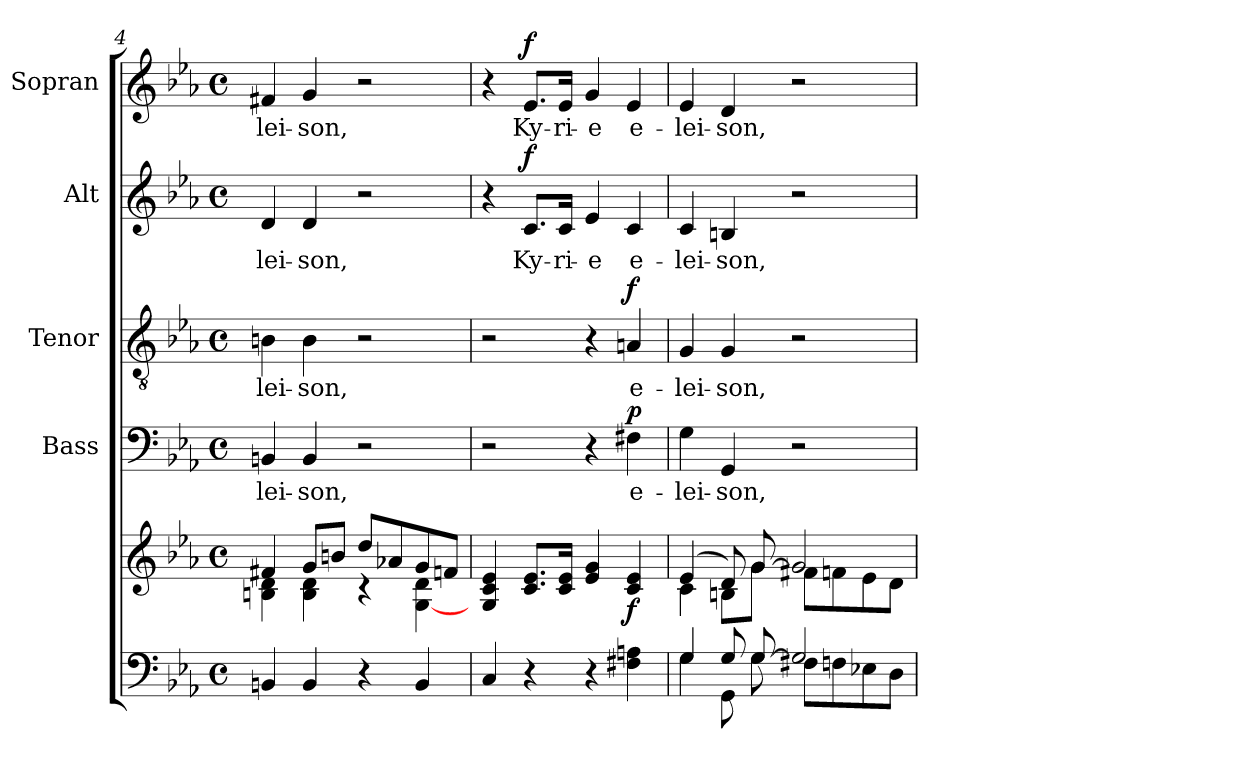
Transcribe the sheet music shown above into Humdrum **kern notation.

**kern	**kern	**dynam	**kern	**text	**dynam	**kern	**text	**dynam	**kern	**text	**dynam	**kern	**text	**dynam
*part5	*part5	*part5	*part4	*part4	*part4	*part3	*part3	*part3	*part2	*part2	*part2	*part1	*part1	*part1
*staff6	*staff5	*staff5/6	*staff4	*staff4	*staff4	*staff3	*staff3	*staff3	*staff2	*staff2	*staff2	*staff1	*staff1	*staff1
*	*	*	*I"Bass	*	*	*I"Tenor	*	*	*I"Alt	*	*	*I"Sopran	*	*
*	*	*	*I'B.	*	*	*I'T.	*	*	*I'A.	*	*	*I'S.	*	*
*clefF4	*clefG2	*	*clefF4	*	*	*clefGv2	*	*	*clefG2	*	*	*clefG2	*	*
*k[b-e-a-]	*k[b-e-a-]	*	*k[b-e-a-]	*	*	*k[b-e-a-]	*	*	*k[b-e-a-]	*	*	*k[b-e-a-]	*	*
*E-:	*E-:	*	*E-:	*	*	*E-:	*	*	*E-:	*	*	*E-:	*	*
*M4/4	*M4/4	*	*M4/4	*	*	*M4/4	*	*	*M4/4	*	*	*M4/4	*	*
*met(c)	*met(c)	*	*met(c)	*	*	*met(c)	*	*	*met(c)	*	*	*met(c)	*	*
=4	=4	=4	=4	=4	=4	=4	=4	=4	=4	=4	=4	=4	=4	=4
*	*^	*	*	*	*	*	*	*	*	*	*	*	*	*
!	!	!	!	!	!LO:LY:b	!	!	!LO:LY:b	!	!	!LO:LY:b	!	!	!LO:LY:b	!
4BBn/	4f#X/	4Bn\ 4d\	.	4BBn/	-lei-	.	4Bn\	-lei-	.	4d/	-lei-	.	4f#X/	-lei-	.
!	!	!	!	!	!LO:LY:b	!	!	!LO:LY:b	!	!	!LO:LY:b	!	!	!LO:LY:b	!
4BB/	8g/L	4B\ 4d\	.	4BB/	-son,	.	4B\	-son,	.	4d/	-son,	.	4g/	-son,	.
.	8bn/J	.	.	.	.	.	.	.	.	.	.	.	.	.	.
4r	8dd/L	4rc	.	2r	.	.	2r	.	.	2r	.	.	2r	.	.
.	8a-X/	.	.	.	.	.	.	.	.	.	.	.	.	.	.
4BB/	8g/	[<4G\ 4d\	.	.	.	.	.	.	.	.	.	.	.	.	.
.	8fn/J	.	.	.	.	.	.	.	.	.	.	.	.	.	.
*	*v	*v	*	*	*	*	*	*	*	*	*	*	*	*	*
=5	=5	=5	=5	=5	=5	=5	=5	=5	=5	=5	=5	=5	=5	=5
4C/	4G/ 4c/ 4e-/	.	2r	.	.	2r	.	.	4r	.	.	4r	.	.
!	!	!	!	!	!	!	!	!	!	!LO:LY:b	!LO:DY:a	!	!LO:LY:b	!LO:DY:a
4r	8.c/ 8.e-/L	.	.	.	.	.	.	.	8.c/L	Ky-	f	8.e-/L	Ky-	f
!	!	!	!	!	!	!	!	!	!	!LO:LY:b	!	!	!LO:LY:b	!
.	16c/ 16e-/Jk	.	.	.	.	.	.	.	16c/Jk	-ri-	.	16e-/Jk	-ri-	.
!	!	!	!	!	!	!	!	!	!	!LO:LY:b	!	!	!LO:LY:b	!
4r	4e-/ 4g/	.	4r	.	.	4r	.	.	4e-/	-e	.	4g/	-e	.
!	!	!LO:DY:b	!	!LO:LY:b	!LO:DY:a	!	!LO:LY:b	!LO:DY:a	!	!LO:LY:b	!	!	!LO:LY:b	!
4F#X\ 4An\	4c/ 4e-/	f	4F#X\	e-	p	4An/	e-	f	4c/	e-	.	4e-/	e-	.
=6	=6	=6	=6	=6	=6	=6	=6	=6	=6	=6	=6	=6	=6	=6
*^	*^	*	*	*	*	*	*	*	*	*	*	*	*	*
!	!	!	!	!	!	!LO:LY:b	!	!	!LO:LY:b	!	!	!LO:LY:b	!	!	!LO:LY:b	!
4G/	4G\	(4e-/	4c\	.	4G\	-lei-	.	4G/	-lei-	.	4c/	-lei-	.	4e-/	-lei-	.
!	!	!	!	!	!	!LO:LY:b	!	!	!LO:LY:b	!	!	!LO:LY:b	!	!	!LO:LY:b	!
8G/	8GG\	8d/)	8Bn\L	.	4GG/	-son,	.	4G/	-son,	.	4Bn/	-son,	.	4d/	-son,	.
[>8G/	8G\	[>8g/	8g\J	.	.	.	.	.	.	.	.	.	.	.	.	.
2G/]	8F#X\L	2g/]	8f#X\L	.	2r	.	.	2r	.	.	2r	.	.	2r	.	.
.	8Fn\	.	8fn\	.	.	.	.	.	.	.	.	.	.	.	.	.
.	8E-X\	.	8e-\	.	.	.	.	.	.	.	.	.	.	.	.	.
.	8D\J	.	8d\J	.	.	.	.	.	.	.	.	.	.	.	.	.
*v	*v	*	*	*	*	*	*	*	*	*	*	*	*	*	*	*
*	*v	*v	*	*	*	*	*	*	*	*	*	*	*	*	*
=	=	=	=	=	=	=	=	=	=	=	=	=	=	=
*-	*-	*-	*-	*-	*-	*-	*-	*-	*-	*-	*-	*-	*-	*-
